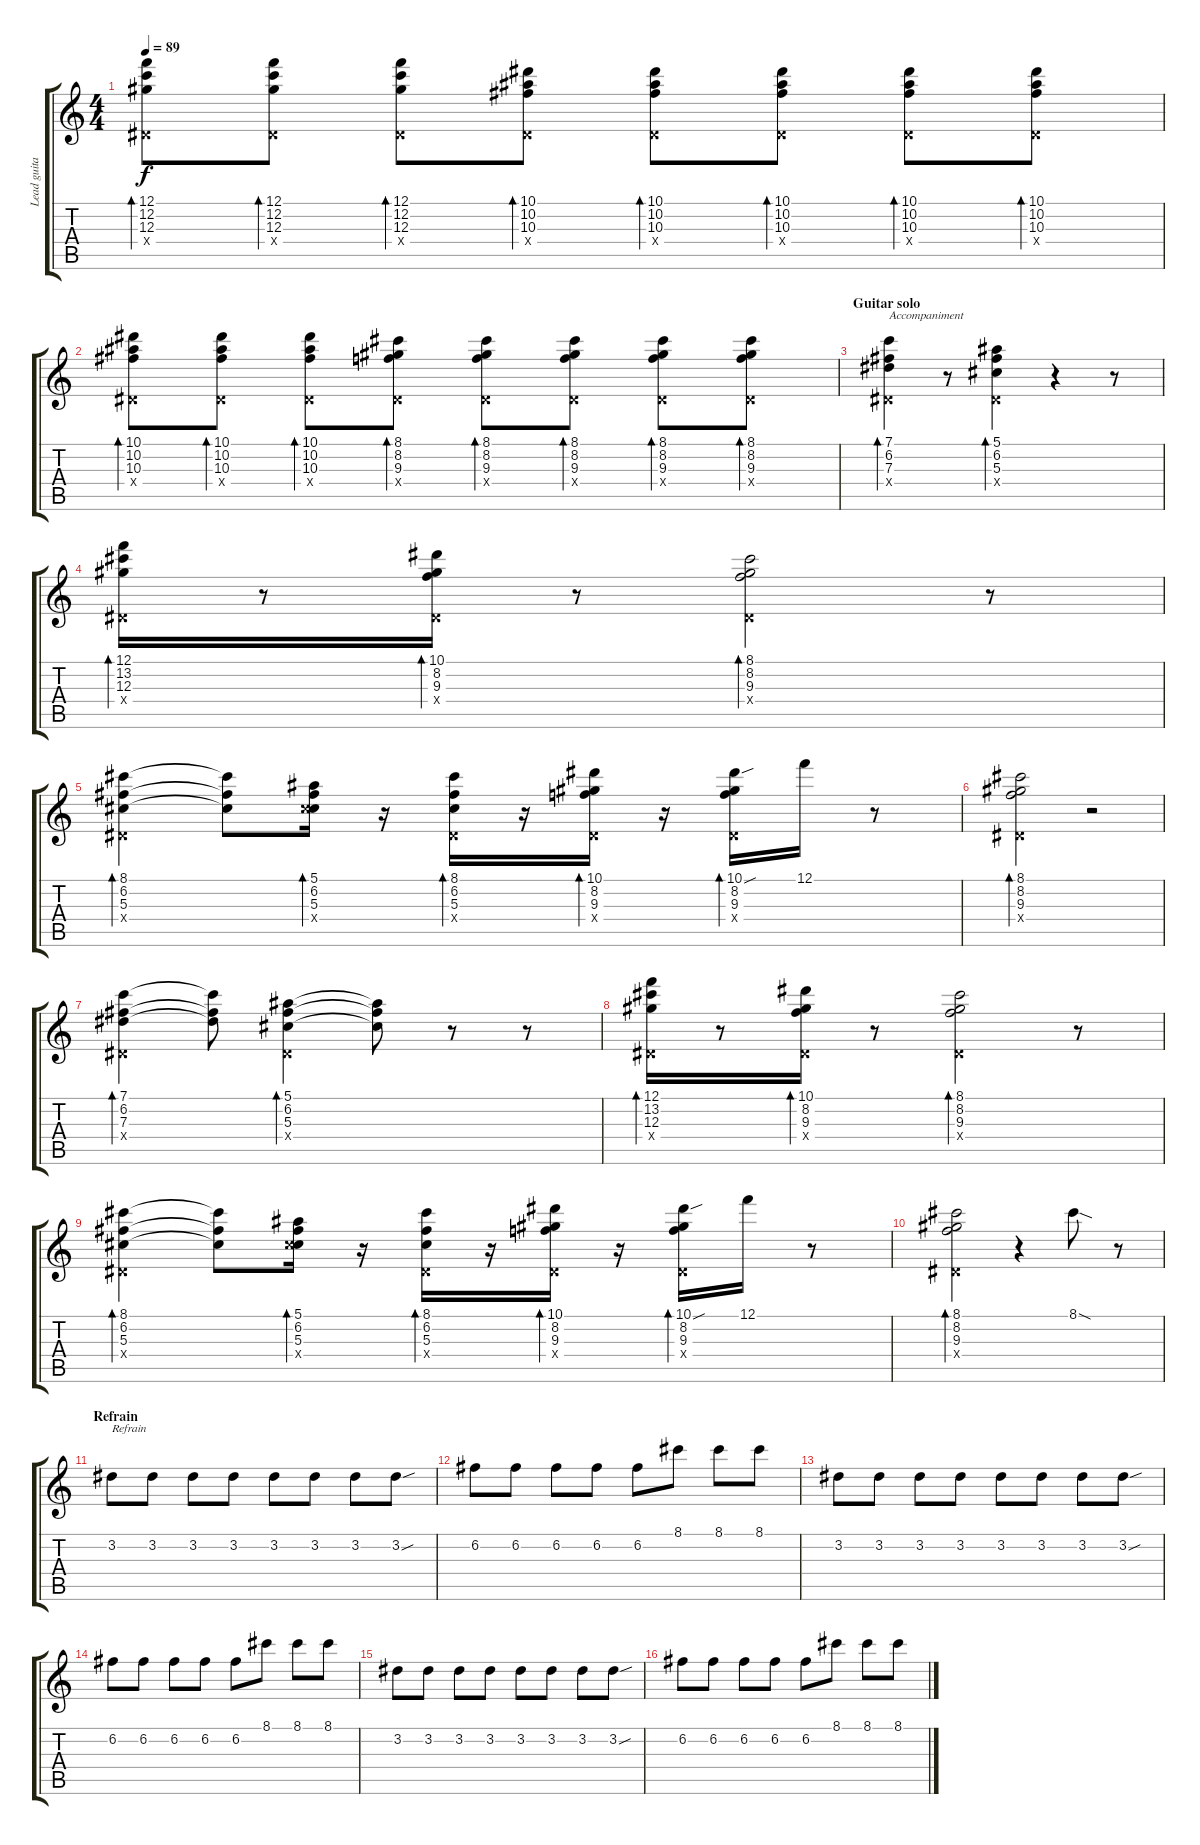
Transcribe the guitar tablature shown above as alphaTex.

\track ("Lead guitar" "Lead guita") {instrument electricguitarjazz}
\staff {score tabs}
\tuning (F4 C4 Ab3 Eb3 Bb2 F2) {hide}
\ts (4 4)
\tempo 89
\clef g2
\ks c
(12.1 12.2 12.3 0.4{x}).8{bd 30 dy f} (12.1 12.2 12.3 0.4{x}).8{bd 30} (12.1 12.2 12.3 0.4{x}).8{bd 30} (10.1 10.2 10.3 0.4{x}).8{bd 30} (10.1 10.2 10.3 0.4{x}).8{bd 30} (10.1 10.2 10.3 0.4{x}).8{bd 30} (10.1 10.2 10.3 0.4{x}).8{bd 30} (10.1 10.2 10.3 0.4{x}).8{bd 30} |
(10.1 10.2 10.3 0.4{x}).8{bd 30} (10.1 10.2 10.3 0.4{x}).8{bd 30} (10.1 10.2 10.3 0.4{x}).8{bd 30} (8.1 8.2 9.3 0.4{x}).8{bd 30} (8.1 8.2 9.3 0.4{x}).8{bd 30} (8.1 8.2 9.3 0.4{x}).8{bd 30} (8.1 8.2 9.3 0.4{x}).8{bd 30} (8.1 8.2 9.3 0.4{x}).8{bd 30} |
\section ("" "Guitar solo")
(7.1 6.2 7.3 0.4{x}).4{bd 60 txt "Accompaniment"} r.8 (5.1 6.2 5.3 0.4{x}).4{bd 60} r.4 r.8 |
(12.1 13.2 12.3 0.4{x}).16{bd 60} r.8 (10.1 8.2 9.3 0.4{x}).16{bd 60} r.8 (8.1 8.2 9.3 0.4{x}).2{bd 60} r.8 |
(8.1 6.2 5.3 0.4{x}).4{bd 60} (8.1{t} 6.2{t} 5.3{t}).8 (5.1 6.2 5.3 10.4{x}).16{bd 60} r.16 (8.1 6.2 5.3 0.4{x}).16{bd 60} r.16 (10.1 8.2 9.3 0.4{x}).16{bd 60} r.16 (10.1{sou} 8.2 9.3 0.4{x}).16{bd 60} 12.1.16 r.8 |
(8.1 8.2 9.3 0.4{x}).2{bd 60} r.2 |
(7.1 6.2 7.3 0.4{x}).4{bd 30} (7.1{t} 6.2{t} 7.3{t}).8 (5.1 6.2 5.3 0.4{x}).4{bd 30} (5.1{t} 6.2{t} 5.3{t}).8 r.8 r.8 |
(12.1 13.2 12.3 0.4{x}).16{bd 60} r.8 (10.1 8.2 9.3 0.4{x}).16{bd 60} r.8 (8.1 8.2 9.3 0.4{x}).2{bd 60} r.8 |
(8.1 6.2 5.3 0.4{x}).4{bd 60} (8.1{t} 6.2{t} 5.3{t}).8 (5.1 6.2 5.3 10.4{x}).16{bd 60} r.16 (8.1 6.2 5.3 0.4{x}).16{bd 60} r.16 (10.1 8.2 9.3 0.4{x}).16{bd 60} r.16 (10.1{sou} 8.2 9.3 0.4{x}).16{bd 60} 12.1.16 r.8 |
(8.1 8.2 9.3 0.4{x}).2{bd 60} r.4 8.1{sod}.8 r.8 |
\section ("" "Refrain")
3.2.8{txt "Refrain"} 3.2.8 3.2.8 3.2.8 3.2.8 3.2.8 3.2.8 3.2{sou}.8 |
6.2.8 6.2.8 6.2.8 6.2.8 6.2.8 8.1.8 8.1.8 8.1.8 |
3.2.8 3.2.8 3.2.8 3.2.8 3.2.8 3.2.8 3.2.8 3.2{sou}.8 |
6.2.8 6.2.8 6.2.8 6.2.8 6.2.8 8.1.8 8.1.8 8.1.8 |
3.2.8 3.2.8 3.2.8 3.2.8 3.2.8 3.2.8 3.2.8 3.2{sou}.8 |
6.2.8 6.2.8 6.2.8 6.2.8 6.2.8 8.1.8 8.1.8 8.1.8
